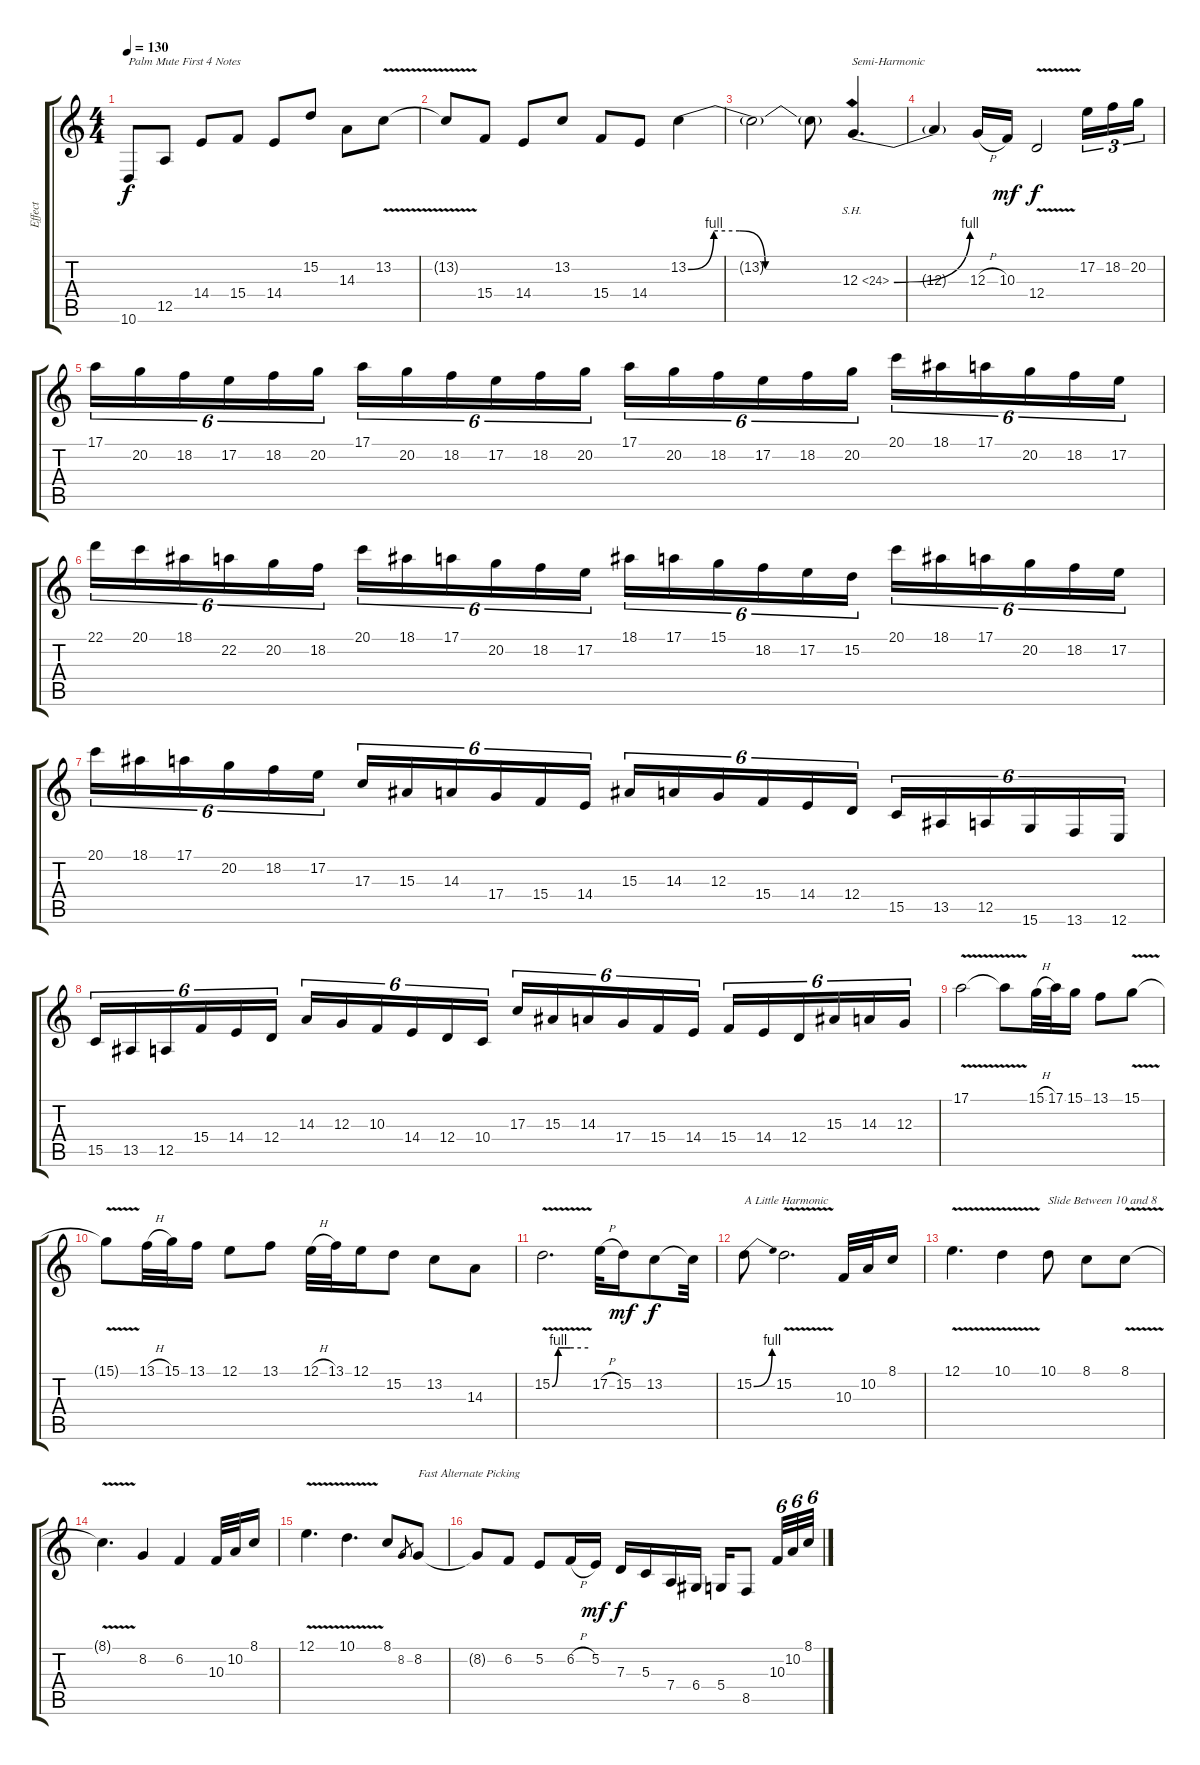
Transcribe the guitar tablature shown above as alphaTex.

\track ("Effect" "Effect") {instrument tremolostrings}
\staff {score tabs}
\tuning (E4 B3 G3 D3 A2 E2) {hide}
\ts (4 4)
\tempo 130
\clef g2
\ks c
10.6.8{txt "Palm Mute First 4 Notes" dy f} 12.5.8 14.4.8 15.4.8 14.4.8 15.2.8 14.3.8 13.2{v}.8 |
13.2{t}.8 15.4.8 14.4.8 13.2.8 15.4.8 14.4.8 13.2{be (custom 0 0 10 4 20 4 30 0 60 0)}.4 |
13.2{t}.2 13.2{t}.8 12.3{be (bend 0 0 60 4) sh 12}.4{d txt "Semi-Harmonic"} |
12.3{t}.4 12.3{h}.16 10.3.16{dy mf} 12.4{v}.2{dy f} 17.2.16{tu (3 2)} 18.2.16{tu (3 2)} 20.2.16{tu (3 2)} |
17.1.16{tu (6 4)} 20.2.16{tu (6 4)} 18.2.16{tu (6 4)} 17.2.16{tu (6 4)} 18.2.16{tu (6 4)} 20.2.16{tu (6 4)} 17.1.16{tu (6 4)} 20.2.16{tu (6 4)} 18.2.16{tu (6 4)} 17.2.16{tu (6 4)} 18.2.16{tu (6 4)} 20.2.16{tu (6 4)} 17.1.16{tu (6 4)} 20.2.16{tu (6 4)} 18.2.16{tu (6 4)} 17.2.16{tu (6 4)} 18.2.16{tu (6 4)} 20.2.16{tu (6 4)} 20.1.16{tu (6 4)} 18.1.16{tu (6 4)} 17.1.16{tu (6 4)} 20.2.16{tu (6 4)} 18.2.16{tu (6 4)} 17.2.16{tu (6 4)} |
22.1.16{tu (6 4)} 20.1.16{tu (6 4)} 18.1.16{tu (6 4)} 22.2.16{tu (6 4)} 20.2.16{tu (6 4)} 18.2.16{tu (6 4)} 20.1.16{tu (6 4)} 18.1.16{tu (6 4)} 17.1.16{tu (6 4)} 20.2.16{tu (6 4)} 18.2.16{tu (6 4)} 17.2.16{tu (6 4)} 18.1.16{tu (6 4)} 17.1.16{tu (6 4)} 15.1.16{tu (6 4)} 18.2.16{tu (6 4)} 17.2.16{tu (6 4)} 15.2.16{tu (6 4)} 20.1.16{tu (6 4)} 18.1.16{tu (6 4)} 17.1.16{tu (6 4)} 20.2.16{tu (6 4)} 18.2.16{tu (6 4)} 17.2.16{tu (6 4)} |
20.1.16{tu (6 4)} 18.1.16{tu (6 4)} 17.1.16{tu (6 4)} 20.2.16{tu (6 4)} 18.2.16{tu (6 4)} 17.2.16{tu (6 4)} 17.3.16{tu (6 4)} 15.3.16{tu (6 4)} 14.3.16{tu (6 4)} 17.4.16{tu (6 4)} 15.4.16{tu (6 4)} 14.4.16{tu (6 4)} 15.3.16{tu (6 4)} 14.3.16{tu (6 4)} 12.3.16{tu (6 4)} 15.4.16{tu (6 4)} 14.4.16{tu (6 4)} 12.4.16{tu (6 4)} 15.5.16{tu (6 4)} 13.5.16{tu (6 4)} 12.5.16{tu (6 4)} 15.6.16{tu (6 4)} 13.6.16{tu (6 4)} 12.6.16{tu (6 4)} |
15.5.16{tu (6 4)} 13.5.16{tu (6 4)} 12.5.16{tu (6 4)} 15.4.16{tu (6 4)} 14.4.16{tu (6 4)} 12.4.16{tu (6 4)} 14.3.16{tu (6 4)} 12.3.16{tu (6 4)} 10.3.16{tu (6 4)} 14.4.16{tu (6 4)} 12.4.16{tu (6 4)} 10.4.16{tu (6 4)} 17.3.16{tu (6 4)} 15.3.16{tu (6 4)} 14.3.16{tu (6 4)} 17.4.16{tu (6 4)} 15.4.16{tu (6 4)} 14.4.16{tu (6 4)} 15.4.16{tu (6 4)} 14.4.16{tu (6 4)} 12.4.16{tu (6 4)} 15.3.16{tu (6 4)} 14.3.16{tu (6 4)} 12.3.16{tu (6 4)} |
17.1{v}.2 17.1{t}.8 15.1{h}.32 17.1.32 15.1.16 13.1.8 15.1{v}.8 |
15.1{t}.8 13.1{h}.32 15.1.32 13.1.16 12.1.8 13.1.8 12.1{h}.32 13.1.32 12.1.16 15.2.8 13.2.8 14.3.8 |
15.2{be (custom 0 0 10 4 20 4 30 4 60 4) v}.2{d} 17.2{h}.32 15.2.16{dy mf} 13.2.8{dy f} 13.2{t}.32 |
15.2{be (bend 0 0 60 4)}.8{txt "A Little Harmonic"} 15.2{v}.2{d} 10.3.32 10.2.32 8.1.16 |
12.1{v}.4{d} 10.1{v}.4 10.1.8{txt "Slide Between 10 and 8"} 8.1.8 8.1{v}.8 |
8.1{t}.4{d} 8.2.4 6.2.4 10.3.32 10.2.32 8.1.16 |
12.1{v}.4{d} 10.1{v}.4{d} 8.1.8 8.2.8{gr} 8.2.8{txt "Fast Alternate Picking"} |
8.2{t}.8 6.2.8 5.2.8 6.2{h}.16 5.2.16{dy mf} 7.3.16{dy f} 5.3.16 7.4.16 6.4.16 5.4.16 8.5.8 10.3.32{tu (6 4)} 10.2.32{tu (6 4)} 8.1.32{tu (6 4)}
